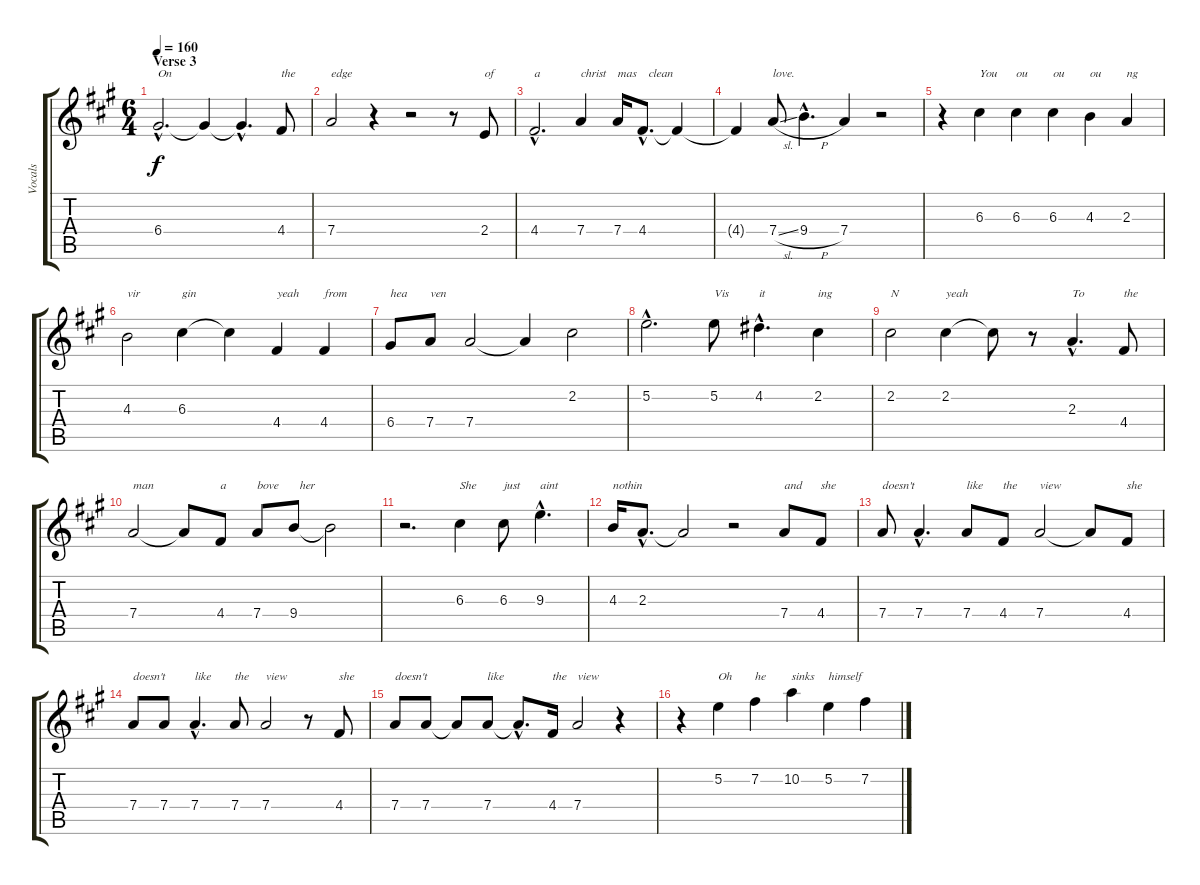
\track ("Vocals" "Vocals") {instrument distortionguitar}
\staff {score tabs}
\tuning (E4 B3 G3 D3 A2 E2) {hide}
\ts (6 4)
\section ("" "Verse 3")
\tempo 160
\clef g2
\ks a
6.4{hac}.2{d txt "On" dy f} 6.4{t}.4 6.4{hac t}.4{d} 4.4.8{txt "the"} |
7.4.2{txt "edge"} r.4 r.2 r.8 2.4.8{txt "of"} |
4.4{hac}.2{d txt "a"} 7.4.4{txt "christ"} 7.4.16{txt "mas"} 4.4{hac}.8{d txt "  clean"} 4.4{t}.4 |
4.4{t}.4 7.4{sl}.8{txt "love."} 9.4{h hac}.4{d} 7.4.4 r.2 |
r.4 6.3.4{txt "You"} 6.3.4{txt "ou"} 6.3.4{txt "ou"} 4.3.4{txt "ou"} 2.3.4{txt "ng"} |
4.3.2{txt "vir"} 6.3.4{txt "gin"} 6.3{t}.4 4.4.4{txt "yeah"} 4.4.4{txt "from"} |
6.4.8{txt "hea"} 7.4.8{txt "ven"} 7.4.2 7.4{t}.4 2.2.2 |
5.2{hac}.2{d} 5.2.8{txt "Vis"} 4.2{hac}.4{d txt "it"} 2.2.4{txt "ing"} |
2.2.2{txt "N"} 2.2.4{txt "yeah"} 2.2{t}.8 r.8 2.3{hac}.4{d txt "To"} 4.4.8{txt "the"} |
7.4.2{txt "man"} 7.4{t}.8 4.4.8{txt "a"} 7.4.8{txt "bove"} 9.4.8{txt "  her"} 9.4{t}.2 |
r.2{d} 6.3.4{txt "She"} 6.3.8{txt "just"} 9.3{hac}.4{d txt "aint"} |
4.3.16{txt "nothin"} 2.3{hac}.8{d} 2.3{t}.2 r.2 7.4.8{txt "and"} 4.4.8{txt "she"} |
7.4.8{txt "doesn't"} 7.4{hac}.4{d} 7.4.8{txt "like"} 4.4.8{txt "the"} 7.4.2{txt "view"} 7.4{t}.8 4.4.8{txt "she"} |
7.4.8{txt "doesn't"} 7.4.8 7.4{hac}.4{d txt "like"} 7.4.8{txt "the"} 7.4.2{txt "view"} r.8 4.4.8{txt "she"} |
7.4.8{txt "doesn't"} 7.4.8 7.4{t}.8 7.4.8{txt "like"} 7.4{hac t}.8{d} 4.4.16{txt "the"} 7.4.2{txt "view"} r.4 |
r.4 5.2.4{txt "Oh"} 7.2.4{txt "he"} 10.2.4{txt "sinks"} 5.2.4{txt "himself"} 7.2.4
